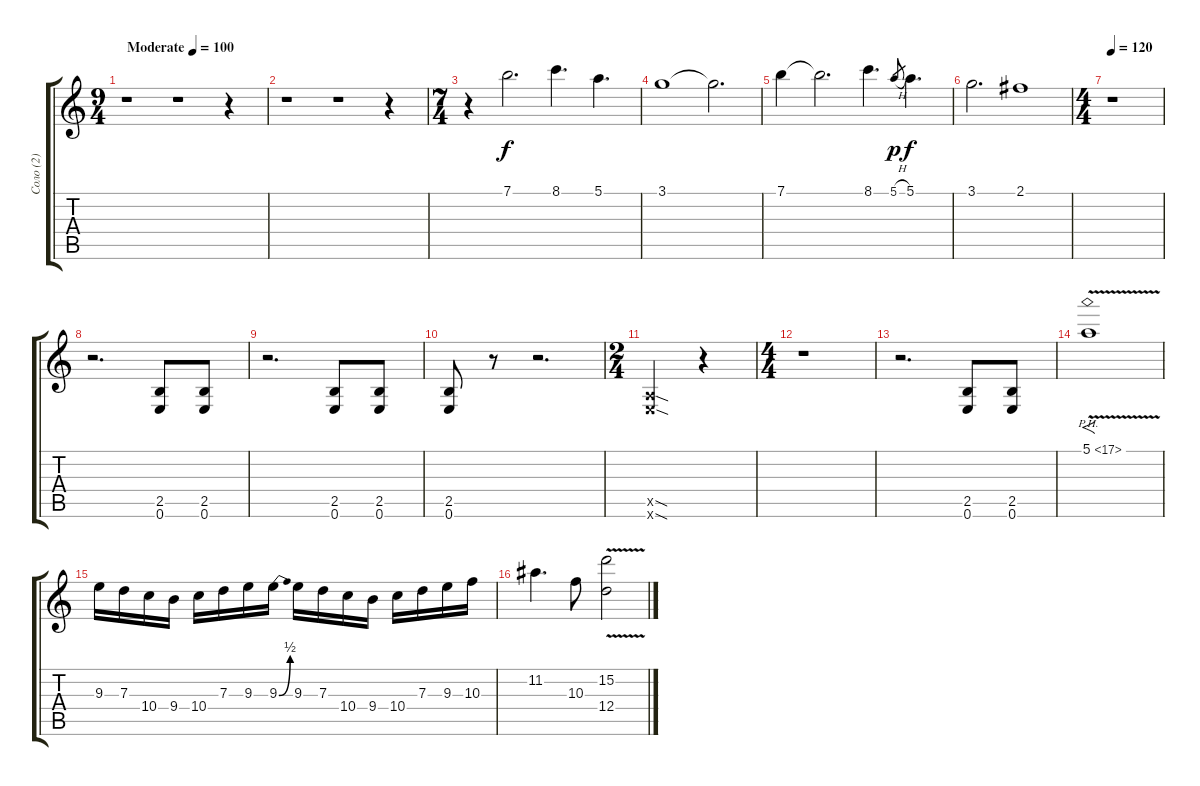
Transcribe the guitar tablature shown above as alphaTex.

\track ("Соло (2)" "Соло (2)") {instrument acousticguitarsteel}
\staff {score tabs}
\tuning (E4 B3 G3 D3 A2 E2) {hide}
\ts (9 4)
\tempo (100 "Moderate")
\clef g2
\ks c
r.1{dy f instrument acousticguitarsteel} r.1 r.4 |
r.1 r.1 r.4 |
\ts (7 4)
r.4 7.1.2{d} 8.1.4{d} 5.1.4{d} |
3.1.1 3.1{t}.2{d} |
7.1.4 7.1{t}.2{d} 8.1.4{d} 5.1{h}.8{gr dy p} 5.1.4{d dy f} |
3.1.2{d} 2.1.1 |
\ts (4 4)
\tempo 120
r.1{instrument distortionguitar} |
r.2{d} (2.5 0.6).8 (2.5 0.6).8 |
r.2{d} (2.5 0.6).8 (2.5 0.6).8 |
(2.5 0.6).8 r.8 r.2{d} |
\ts (2 4)
(0.5{sod x} 0.6{sod x}).4 r.4 |
\ts (4 4)
r.1 |
r.2{d} (2.5 0.6).8 (2.5 0.6).8 |
5.1{ph 12 v}.1{f} |
9.3.16 7.3.16 10.4.16 9.4.16 10.4.16 7.3.16 9.3.16 9.3{be (bend 0 0 60 2)}.16 9.3.16 7.3.16 10.4.16 9.4.16 10.4.16 7.3.16 9.3.16 10.3.16 |
11.2.4{d} 10.3.8 (15.2{v} 12.4{v}).2
